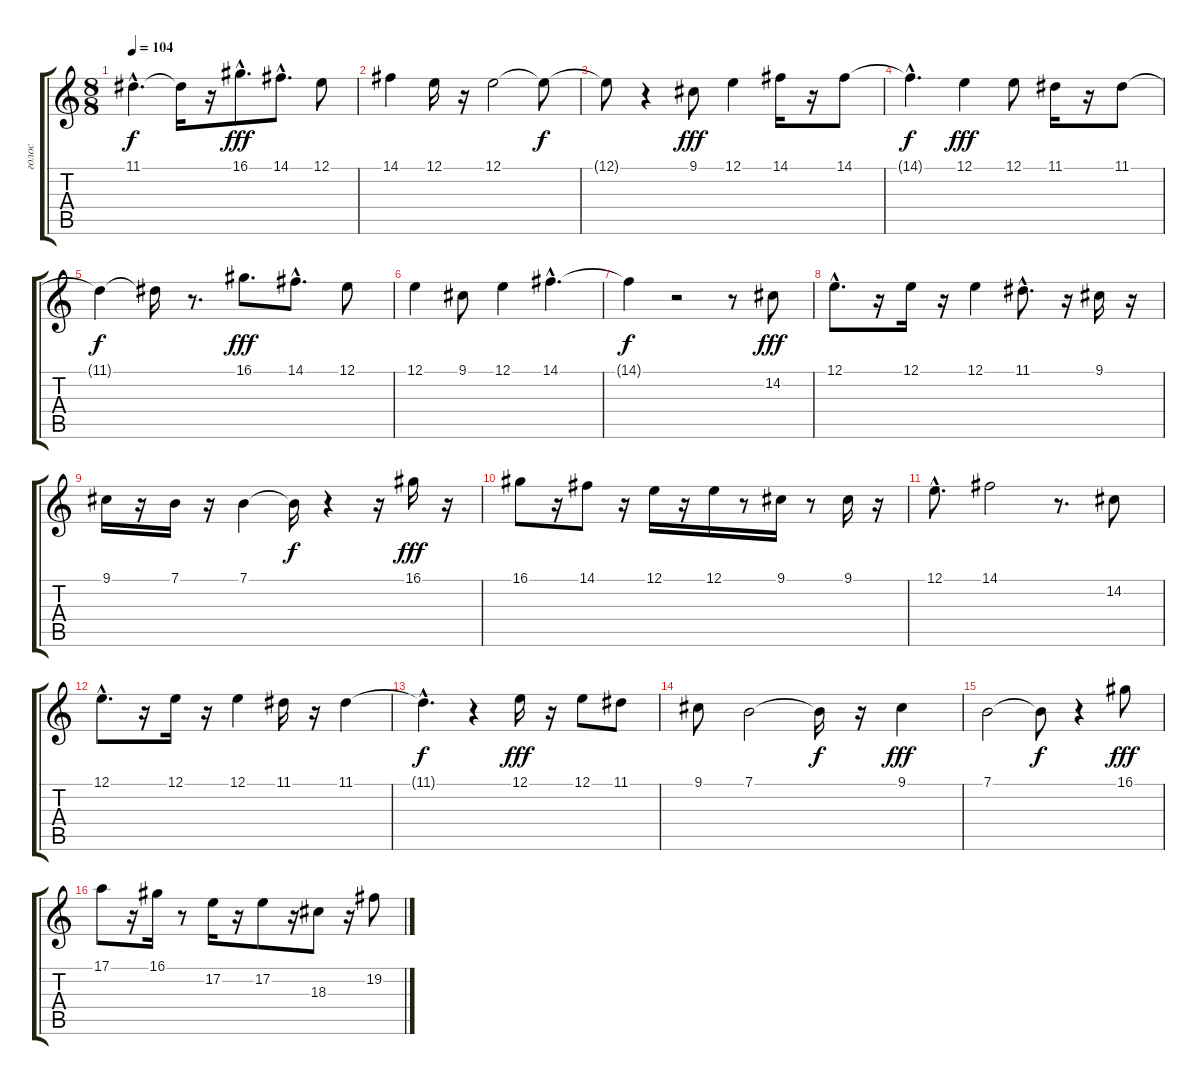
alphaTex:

\track ("голос" "голос") {instrument fx5brightness}
\staff {score tabs}
\tuning (E4 B3 G3 D3 A2 E2) {hide}
\ts (8 8)
\tempo 104
\clef g2
\ks c
11.1{hac t}.4{d dy f} 11.1{t}.16 r.16 16.1{hac}.8{d dy fff} 14.1{hac}.8{d} 12.1.8 |
14.1.4 12.1.16 r.16 12.1.2 12.1{t}.8{dy f} |
12.1{t}.8 r.4 9.1.8{dy fff} 12.1.4 14.1.16 r.16 14.1.8 |
14.1{hac t}.4{d dy f} 12.1.4{dy fff} 12.1.8 11.1.16 r.16 11.1.8 |
11.1{t}.4{dy f} 11.1{t}.16 r.8{d} 16.1.8{d dy fff} 14.1{hac}.8{d} 12.1.8 |
12.1.4 9.1.8 12.1.4 14.1{hac}.4{d} |
14.1{t}.4{dy f} r.2 r.8 14.2.8{dy fff} |
12.1{hac}.8{d} r.16 12.1.16 r.16 12.1.4 11.1{hac}.8{d} r.16 9.1.16 r.16 |
9.1.16 r.16 7.1.16 r.16 7.1.4 7.1{t}.16{dy f} r.4 r.16 16.1.16{dy fff} r.16 |
16.1.8 r.16 14.1.8 r.16 12.1.16 r.16 12.1.16 r.8 9.1.16 r.8 9.1.16 r.16 |
12.1{hac}.8{d} 14.1.2 r.8{d} 14.2.8 |
12.1{hac}.8{d} r.16 12.1.16 r.16 12.1.4 11.1.16 r.16 11.1.4 |
11.1{hac t}.4{d dy f} r.4 12.1.16{dy fff} r.16 12.1.8 11.1.8 |
9.1.8 7.1.2 7.1{t}.16{dy f} r.16 9.1.4{dy fff} |
7.1.2 7.1{t}.8{dy f} r.4 16.1.8{dy fff} |
17.1.8 r.16 16.1.16 r.8 17.2.16 r.16 17.2.8 r.16 18.3.8 r.16 19.2.8
